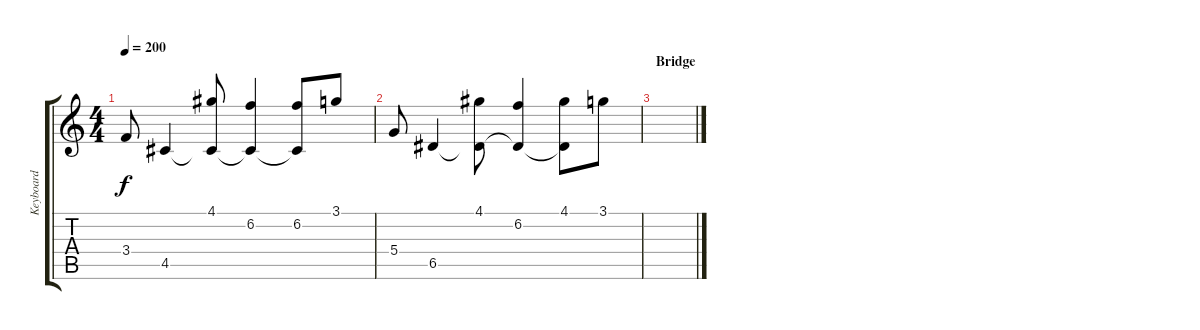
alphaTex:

\track ("Keyboard" "Keyboard") {instrument lead5charang}
\staff {score tabs}
\tuning (E5 B4 G4 D4 A3 E3) {hide}
\ts (4 4)
\tempo 200
\clef g2
\ks c
3.4.8{dy f} 4.5.4 (4.1 4.5{t}).8 (6.2 4.5{t}).4 (6.2 4.5{t}).8 3.1.8 |
5.4.8 6.5.4 (4.1 6.5{t}).8 (6.2 6.5{t}).4 (4.1 6.5{t}).8 3.1.8 |
\section ("" "Bridge")
